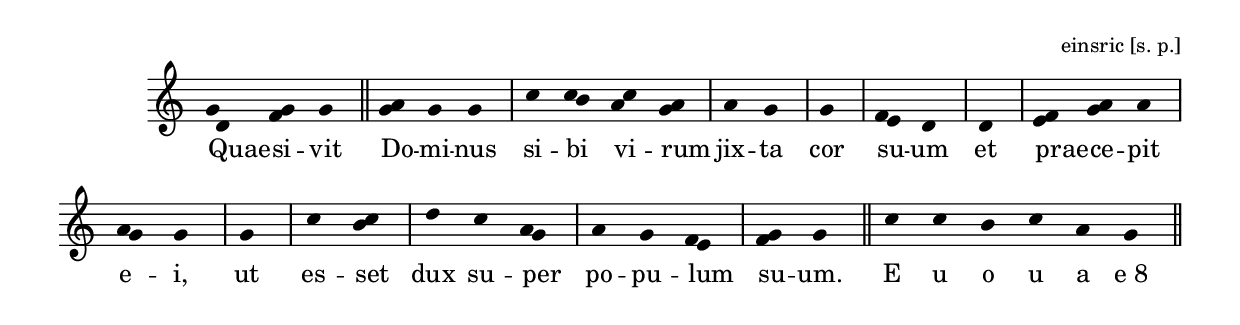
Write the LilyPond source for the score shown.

\version "2.19.32"

\include "../lib/synopsis.ily"

\score {
  \transpose c c' {
    \plainchant
    \melisma { g4 d } \melisma { f g } g \bar "||" \melisma { g a } g g \bar "|" c' \melisma { c' b }
    \melisma { a c' } \melisma { g a } \bar "|" a g \bar "|" g \bar "|" \melisma { f e } d \bar "|"
    d \bar "|" \melisma { e f } \melisma { g a } a \bar "|" \melisma { a g } g \bar "|"
    g \bar "|" c' \melisma { b c' } \bar "|" d'
    c' \melisma { a g } \bar "|" a g \melisma { f e } \bar "|" \melisma { f g } g \bar "||"
    c' c' b c' a g \bar "||"
  }
  \addlyrics {
    Quae -- si -- vit Do -- mi -- nus si -- bi
    vi -- rum jix -- ta cor su -- um
    et prae -- ce -- pit e -- i,
    ut es -- set dux
    su -- per po -- pu -- lum su -- um.
    E u o u a "e 8"
  }
  \header {
    quid = "antiphona"
    fontes = "einsric [s. p.]"
  }
}

%{
\melisma {}
\score {
  \transpose c c' {
    \plainchant

  }
  \addlyrics {

  }
  \header {
    fontes = ""
  }
}
%}